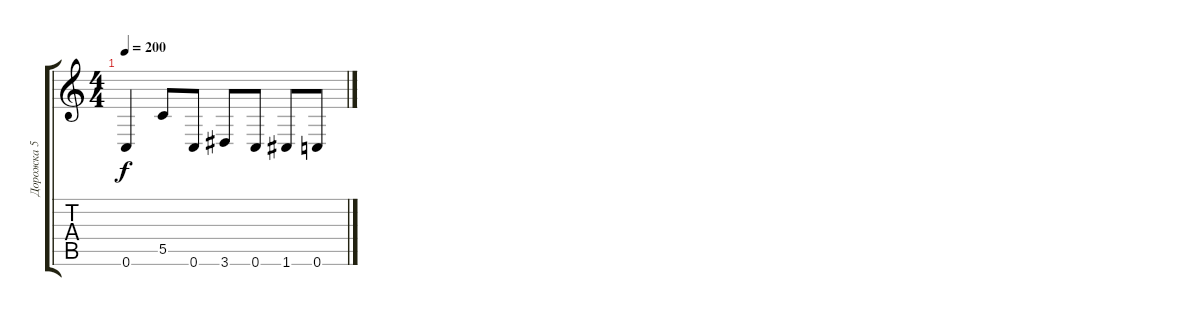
\track ("Дорожка 5" "Дорожка 5") {instrument overdrivenguitar}
\staff {score tabs}
\tuning (D4 A3 F3 C3 G2 C2) {hide}
\ts (4 4)
\tempo 200
\clef g2
\ks c
0.6{t}.4{dy f} 5.5.8 0.6.8 3.6.8 0.6.8 1.6.8 0.6.8
